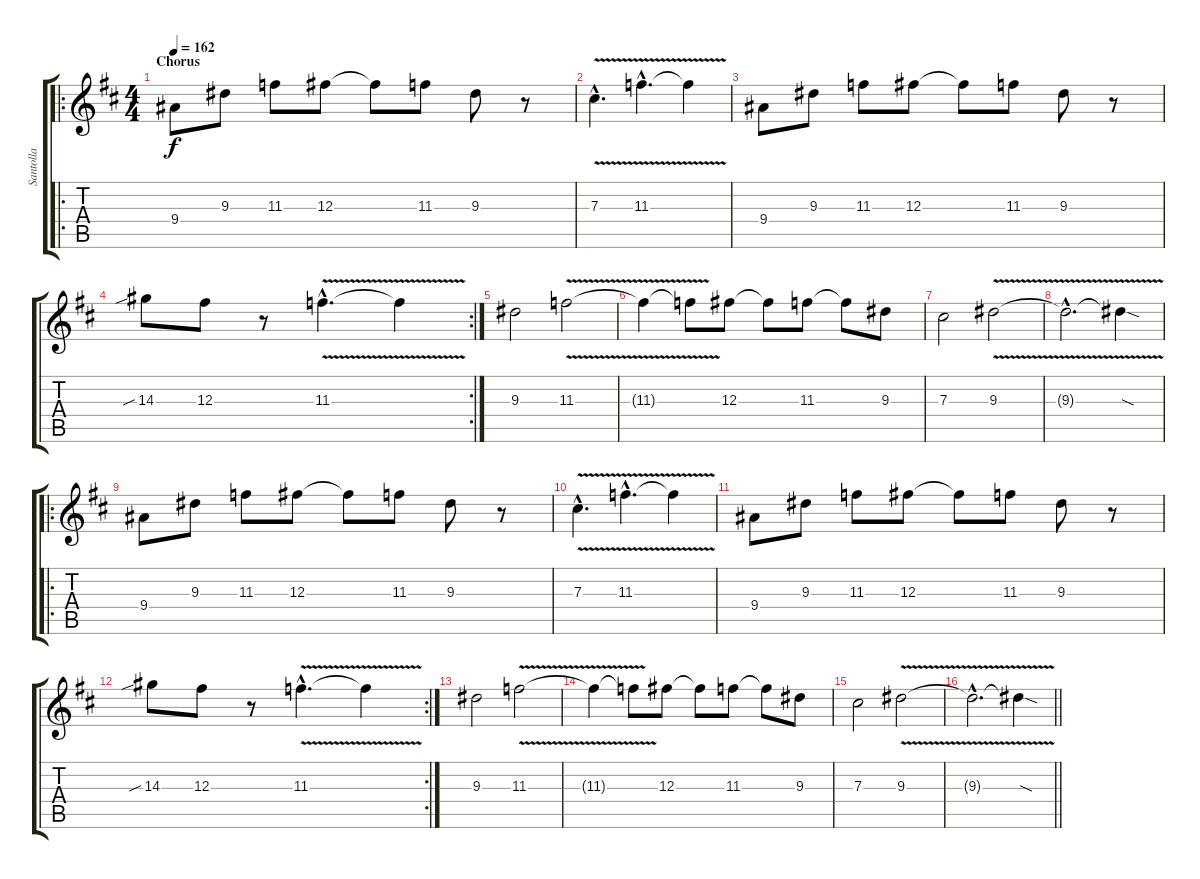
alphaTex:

\track ("Santolla" "Santolla") {instrument distortionguitar}
\staff {score tabs}
\tuning (Eb4 Bb3 Gb3 Db3 Ab2 Eb2) {hide}
\ro
\ts (4 4)
\section ("" "Chorus")
\tempo 162
\clef g2
\ks d
9.4.8{dy f} 9.3.8 11.3.8 12.3.8 12.3{t}.8 11.3.8 9.3.8 r.8 |
7.3{v hac}.4{d} 11.3{v hac}.4{d} 11.3{v t}.4 |
9.4.8 9.3.8 11.3.8 12.3.8 12.3{t}.8 11.3.8 9.3.8 r.8 |
\rc 2
14.3{sib}.8 12.3.8 r.8 11.3{v hac}.4{d} 11.3{t}.4 |
9.3.2 11.3{v}.2 |
11.3{v t}.4 11.3{t}.8 12.3.8 12.3{t}.8 11.3.8 11.3{t}.8 9.3.8 |
7.3.2 9.3{v}.2 |
9.3{v hac t}.2{d} 9.3{sod t}.4 |
\ro
9.4.8 9.3.8 11.3.8 12.3.8 12.3{t}.8 11.3.8 9.3.8 r.8 |
7.3{v hac}.4{d} 11.3{v hac}.4{d} 11.3{v t}.4 |
9.4.8 9.3.8 11.3.8 12.3.8 12.3{t}.8 11.3.8 9.3.8 r.8 |
\rc 2
14.3{sib}.8 12.3.8 r.8 11.3{v hac}.4{d} 11.3{t}.4 |
9.3.2 11.3{v}.2 |
11.3{v t}.4 11.3{t}.8 12.3.8 12.3{t}.8 11.3.8 11.3{t}.8 9.3.8 |
7.3.2 9.3{v}.2 |
\barLineRight lightlight
9.3{v hac t}.2{d} 9.3{sod t}.4
